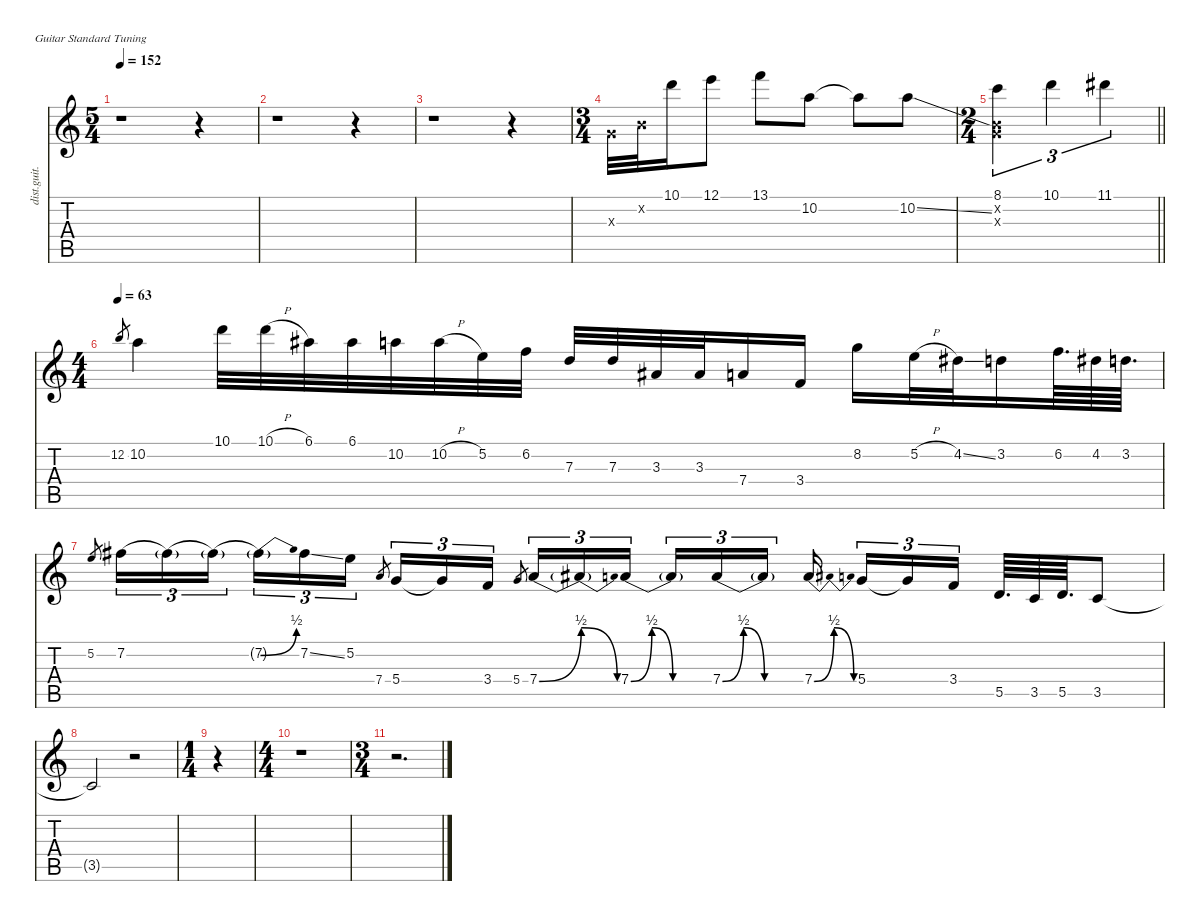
\defaultSystemsLayout 4
\hideDynamics
\bracketExtendMode nobrackets
\otherSystemsTrackNameOrientation horizontal
\track ("John Petrucci (Guitar 2)" "dist.guit.") {instrument distortionguitar}
\staff {score tabs}
\tuning (E4 B3 G3 D3 A2 E2)
\voice
\ts (5 4)
\beaming (8 6 4)
\tempo 152
\clef g2
\ks c
r.1{dy f beam Down} r.4{beam Down} |
r.1{beam Down} r.4{beam Down} |
r.1{beam Down} r.4{beam Down} |
\ts (3 4)
\beaming (8 2 2 2)
0.3{x}.32{beam Down} 0.2{x}.32{beam Down} 10.1.16{beam Down} 12.1.8{beam Down} 13.1.8{beam Down} 10.2.8{beam Down} 10.2{t}.8{beam Down} 10.2{ss}.8{dy mp beam Down} |
\ts (2 4)
\beaming (8 2 2)
\barLineRight lightlight
(8.1 0.2{x} 0.3{x}).4{tu (3 2) dy f beam Down} 10.1.4{tu (3 2) beam Down} 11.1{acc #}.4{tu (3 2) beam Down} |
\ts (4 4)
\beaming (8 2 2 2 2)
\tempo 63
12.2.8{gr dy mf beam Up} 10.2.4{dy f beam Down} 10.1.32{beam Down} 10.1{h}.32{beam Down} 6.1{acc #}.32{beam Down} 6.1{acc #}.32{beam Down} 10.2.32{beam Down} 10.2{h}.32{beam Down} 5.2.32{beam Down} 6.2.32{beam Down} 7.3.32{beam Up} 7.3.32{beam Up} 3.3{acc #}.32{beam Up} 3.3{acc #}.32{beam Up} 7.4.16{beam Up} 3.4.16{beam Up} 8.2.16{beam Down} 5.2{h}.32{beam Down} 4.2{ss acc #}.32{beam Down} 3.2.16{beam Down} 6.2.64{d beam Down} 4.2{acc #}.64{beam Down} 3.2.64{d beam Down} |
5.2.8{gr dy mf beam Up} 7.2{be (hold 0 0 60 0) acc #}.16{tu (3 2) dy f beam Down} 7.2{be (hold 0 0 60 0) t acc #}.16{tu (3 2) beam Down} 7.2{be (hold 0 0 60 0) t acc #}.16{tu (3 2) beam Down} 7.2{be (bend 0 0 60 2) t acc #}.16{tu (3 2) beam Down} 7.2{ss acc #}.16{tu (3 2) dy mp beam Down} 5.2.16{tu (3 2) dy f beam Down} 7.4.8{gr dy mf beam Up} 5.4.16{tu (3 2) dy f beam Up} 5.4{t}.16{tu (3 2) beam Up} 3.4.16{tu (3 2) beam Up} 5.4.8{gr dy mf beam Up} 7.4{be (bend 0 0 60 2)}.16{tu (3 2) dy f beam Up} 7.4{be (release 0 2 60 0) t}.16{tu (3 2) beam Up} 7.4{be (bendrelease 0 0 30 2 30 2 60 0)}.16{tu (3 2) dy mp beam Up} 7.4{be (hold 0 0 60 0) t}.16{tu (3 2) dy f beam Up} 7.4{be (bendrelease 0 0 30 2 30 2 60 0)}.16{tu (3 2) dy mp beam Up} 7.4{be (hold 0 0 60 0) t}.16{tu (3 2) dy f beam Up} 7.4{be (bendrelease 0 0 15 2 30 2 45 0)}.16{dy mp beam Up} 5.4.16{tu (3 2) dy f beam Up} 5.4{t}.16{tu (3 2) beam Up} 3.4.16{tu (3 2) beam Up} 5.5.64{d beam Up} 3.5.64{beam Up} 5.5.64{d beam Up} 3.5.8{beam Up} |
3.5{t}.2{beam Up} r.2{beam Up} |
\ts (1 4)
\beaming (8 2)
r.4{beam Up} |
\ts (4 4)
\beaming (8 2 2 2 2)
r.1{beam Down} |
\ts (3 4)
\beaming (8 2 2 2)
r.2{d beam Down}
\voice
\clef g2
\ottava regular
\simile none
\ks c
|
|
|
|
\barLineRight lightlight
|
|
|
|
r.4{dy mf beam Down} |
|
